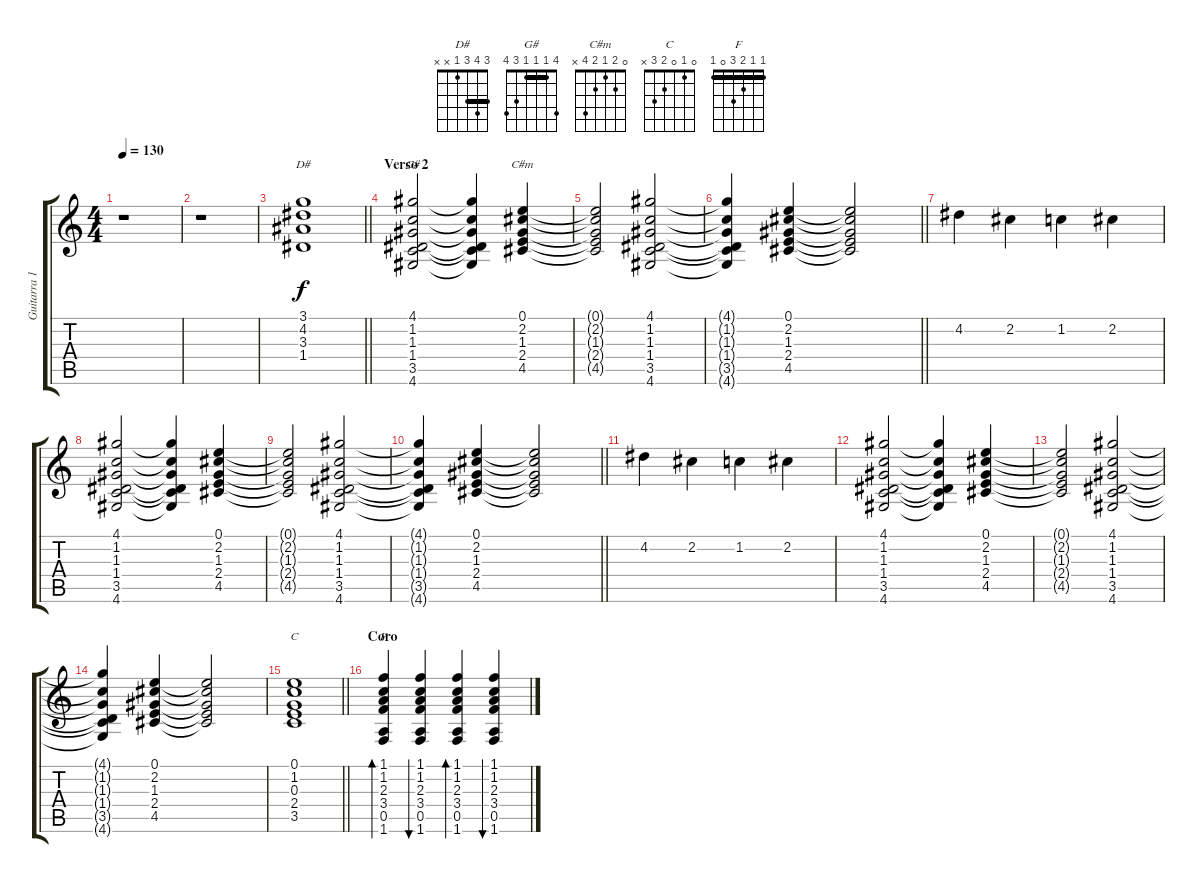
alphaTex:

\track ("Guitarra 1" "Guitarra 1") {instrument distortionguitar}
\staff {score tabs}
\tuning (E4 B3 G3 D3 A2 E2) {hide}
\chord ("D#" 3 4 3 1 x x) {barre 3}
\chord ("G#" 4 1 1 1 3 4) {barre 1}
\chord ("C#m" 0 2 1 2 4 x)
\chord ("C" 0 1 0 2 3 x)
\chord ("F" 1 1 2 3 0 1) {barre 1}
\ts (4 4)
\tempo 130
\clef g2
\ks c
r.1{dy f} |
r.1 |
\barLineRight lightlight
(3.1 4.2 3.3 1.4).1{ch "D#"} |
\section ("" "Verso 2")
(4.1 1.2 1.3 1.4 3.5 4.6).2{ch "G#"} (4.1{t} 1.2{t} 1.3{t} 1.4{t} 3.5{t} 4.6{t}).4 (0.1 2.2 1.3 2.4 4.5).4{ch "C#m"} |
(0.1{t} 2.2{t} 1.3{t} 2.4{t} 4.5{t}).2 (4.1 1.2 1.3 1.4 3.5 4.6).2 |
\barLineRight lightlight
(4.1{t} 1.2{t} 1.3{t} 1.4{t} 3.5{t} 4.6{t}).4 (0.1 2.2 1.3 2.4 4.5).4 (0.1{t} 2.2{t} 1.3{t} 2.4{t} 4.5{t}).2 |
\section ("" "")
4.2.4 2.2.4 1.2.4 2.2.4 |
(4.1 1.2 1.3 1.4 3.5 4.6).2 (4.1{t} 1.2{t} 1.3{t} 1.4{t} 3.5{t} 4.6{t}).4 (0.1 2.2 1.3 2.4 4.5).4 |
(0.1{t} 2.2{t} 1.3{t} 2.4{t} 4.5{t}).2 (4.1 1.2 1.3 1.4 3.5 4.6).2 |
\barLineRight lightlight
(4.1{t} 1.2{t} 1.3{t} 1.4{t} 3.5{t} 4.6{t}).4 (0.1 2.2 1.3 2.4 4.5).4 (0.1{t} 2.2{t} 1.3{t} 2.4{t} 4.5{t}).2 |
4.2.4 2.2.4 1.2.4 2.2.4 |
(4.1 1.2 1.3 1.4 3.5 4.6).2 (4.1{t} 1.2{t} 1.3{t} 1.4{t} 3.5{t} 4.6{t}).4 (0.1 2.2 1.3 2.4 4.5).4 |
(0.1{t} 2.2{t} 1.3{t} 2.4{t} 4.5{t}).2 (4.1 1.2 1.3 1.4 3.5 4.6).2 |
(4.1{t} 1.2{t} 1.3{t} 1.4{t} 3.5{t} 4.6{t}).4 (0.1 2.2 1.3 2.4 4.5).4 (0.1{t} 2.2{t} 1.3{t} 2.4{t} 4.5{t}).2 |
\barLineRight lightlight
(0.1 1.2 0.3 2.4 3.5).1{ch "C" volume 14 instrument distortionguitar} |
\section ("" "Coro")
(1.1 1.2 2.3 3.4 0.5 1.6).4{bd 60 ch "F" volume 10} (1.1 1.2 2.3 3.4 0.5 1.6).4{bu 60} (1.1 1.2 2.3 3.4 0.5 1.6).4{bd 60} (1.1 1.2 2.3 3.4 0.5 1.6).4{bu 60}
